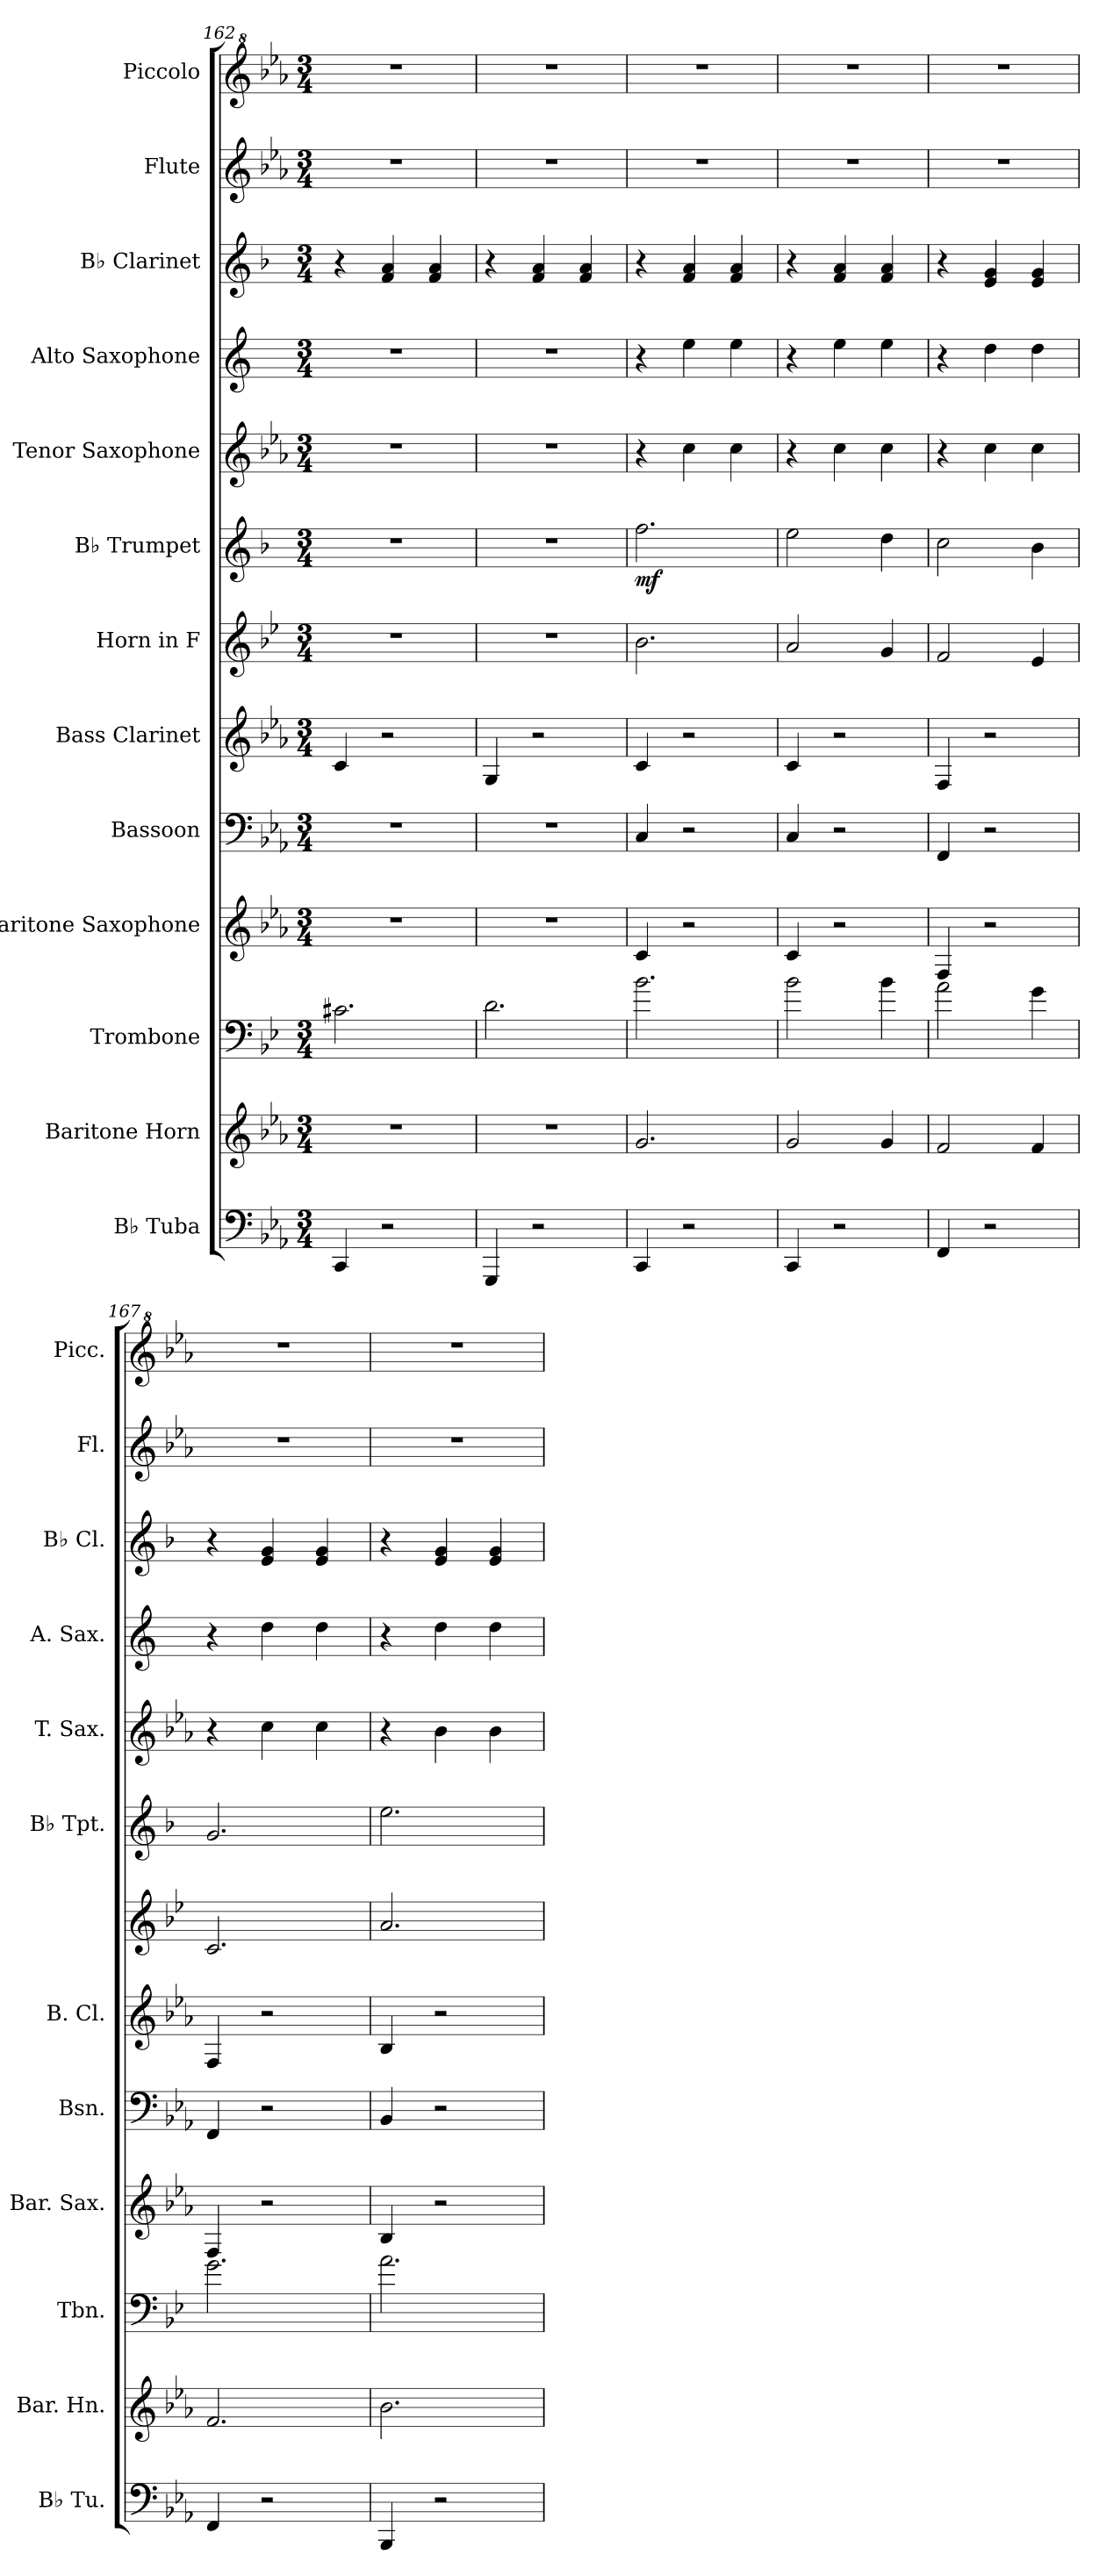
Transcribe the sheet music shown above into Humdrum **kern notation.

**kern	**kern	**kern	**kern	**kern	**kern	**kern	**kern	**dynam	**kern	**kern	**kern	**kern	**kern
*part13	*part12	*part11	*part10	*part9	*part8	*part7	*part6	*part6	*part5	*part4	*part3	*part2	*part1
*staff13	*staff12	*staff11	*staff10	*staff9	*staff8	*staff7	*staff6	*staff6	*staff5	*staff4	*staff3	*staff2	*staff1
*I"B♭ Tuba	*I"Baritone Horn	*I"Trombone	*I"Baritone Saxophone	*I"Bassoon	*I"Bass Clarinet	*I"Horn in F	*I"B♭ Trumpet	*	*I"Tenor Saxophone	*I"Alto Saxophone	*I"B♭ Clarinet	*I"Flute	*I"Piccolo
*I'B♭ Tu.	*I'Bar. Hn.	*I'Tbn.	*I'Bar. Sax.	*I'Bsn.	*I'B. Cl.	*	*I'B♭ Tpt.	*	*I'T. Sax.	*I'A. Sax.	*I'B♭ Cl.	*I'Fl.	*I'Picc.
*clefF4	*clefG2	*clefF4	*clefG2	*clefF4	*clefG2	*clefG2	*clefG2	*	*clefG2	*clefG2	*clefG2	*clefG2	*clefG^2
*	*ITrd8c14	*ITrd4c7	*ITrd12c21	*	*ITrd8c14	*ITrd4c7	*ITrd1c2	*	*ITrd8c14	*ITrd5c9	*ITrd1c2	*	*ITrd-7c-12
*k[b-e-a-]	*k[b-e-a-]	*k[b-e-a-]	*k[b-e-a-]	*k[b-e-a-]	*k[b-e-a-]	*k[b-e-a-]	*k[b-e-a-]	*	*k[b-e-a-]	*k[b-e-a-]	*k[b-e-a-]	*k[b-e-a-]	*k[b-e-a-]
*M3/4	*M3/4	*M3/4	*M3/4	*M3/4	*M3/4	*M3/4	*M3/4	*	*M3/4	*M3/4	*M3/4	*M3/4	*M3/4
=162	=162	=162	=162	=162	=162	=162	=162	=162	=162	=162	=162	=162	=162
4CC/	2.r	2.F#X\	2.r	2.r	4C/	2.r	2.r	.	2.r	2.r	4r	2.r	2.r
2r	.	.	.	.	2r	.	.	.	.	.	4e-/ 4g/	.	.
.	.	.	.	.	.	.	.	.	.	.	4e-/ 4g/	.	.
=163	=163	=163	=163	=163	=163	=163	=163	=163	=163	=163	=163	=163	=163
4GGG/	2.r	2.G\	2.r	2.r	4GG/	2.r	2.r	.	2.r	2.r	4r	2.r	2.r
2r	.	.	.	.	2r	.	.	.	.	.	4e-/ 4g/	.	.
.	.	.	.	.	.	.	.	.	.	.	4e-/ 4g/	.	.
=164	=164	=164	=164	=164	=164	=164	=164	=164	=164	=164	=164	=164	=164
!	!	!	!	!	!	!	!	!LO:DY:b	!	!	!	!	!
4CC/	2.G/	2.e-\	4C/	4C/	4C/	2.e-\	2.ee-\	mf	4r	4r	4r	2.r	2.r
2r	.	.	2r	2r	2r	.	.	.	4c\	4g\	4e-/ 4g/	.	.
.	.	.	.	.	.	.	.	.	4c\	4g\	4e-/ 4g/	.	.
=165	=165	=165	=165	=165	=165	=165	=165	=165	=165	=165	=165	=165	=165
4CC/	2G/	2e-\	4C/	4C/	4C/	2d/	2dd\	.	4r	4r	4r	2.r	2.r
2r	.	.	2r	2r	2r	.	.	.	4c\	4g\	4e-/ 4g/	.	.
.	4G/	4e-\	.	.	.	4c/	4cc\	.	4c\	4g\	4e-/ 4g/	.	.
!!LO:PB:g=z
=166	=166	=166	=166	=166	=166	=166	=166	=166	=166	=166	=166	=166	=166
4FF/	2F/	2d\	4FF/	4FF/	4FF/	2B-/	2b-\	.	4r	4r	4r	2.r	2.r
2r	.	.	2r	2r	2r	.	.	.	4c\	4f\	4d/ 4f/	.	.
.	4F/	4c\	.	.	.	4A-/	4a-\	.	4c\	4f\	4d/ 4f/	.	.
=167	=167	=167	=167	=167	=167	=167	=167	=167	=167	=167	=167	=167	=167
4FF/	2.F/	2.c\	4FF/	4FF/	4FF/	2.F/	2.f/	.	4r	4r	4r	2.r	2.r
2r	.	.	2r	2r	2r	.	.	.	4c\	4f\	4d/ 4f/	.	.
.	.	.	.	.	.	.	.	.	4c\	4f\	4d/ 4f/	.	.
=168	=168	=168	=168	=168	=168	=168	=168	=168	=168	=168	=168	=168	=168
4BBB-/	2.B-\	2.d\	4BB-/	4BB-/	4BB-/	2.d/	2.dd\	.	4r	4r	4r	2.r	2.r
2r	.	.	2r	2r	2r	.	.	.	4B-\	4f\	4d/ 4f/	.	.
.	.	.	.	.	.	.	.	.	4B-\	4f\	4d/ 4f/	.	.
=	=	=	=	=	=	=	=	=	=	=	=	=	=
*-	*-	*-	*-	*-	*-	*-	*-	*-	*-	*-	*-	*-	*-
